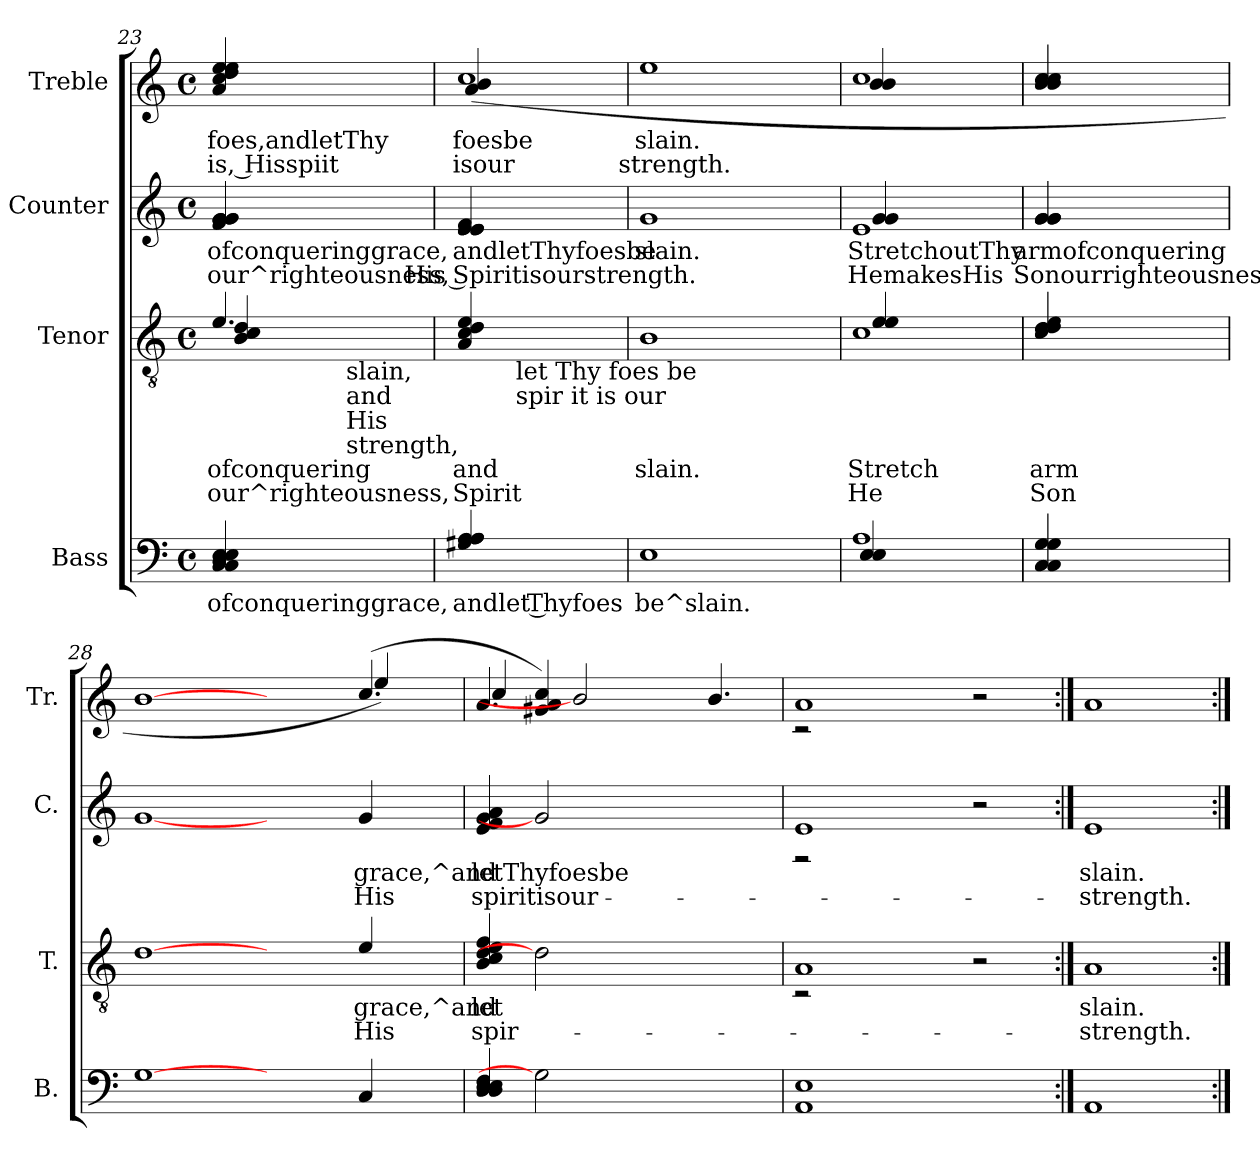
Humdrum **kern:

**kern	**text	**kern	**text	**text	**kern	**text	**text	**kern	**text	**text
*part4	*part4	*part3	*part3	*part3	*part2	*part2	*part2	*part1	*part1	*part1
*staff4	*staff4	*staff3	*staff3	*staff3	*staff2	*staff2	*staff2	*staff1	*staff1	*staff1
*I"Bass	*	*I"Tenor	*	*	*I"Counter	*	*	*I"Treble	*	*
*I'B.	*	*I'T.	*	*	*I'C.	*	*	*I'Tr.	*	*
*clefF4	*	*clefGv2	*	*	*clefG2	*	*	*clefG2	*	*
*k[]	*	*k[]	*	*	*k[]	*	*	*k[]	*	*
*C:	*	*C:	*	*	*C:	*	*	*C:	*	*
*M4/4	*	*M4/4	*	*	*M4/4	*	*	*M4/4	*	*
*met(c)	*	*met(c)	*	*	*met(c)	*	*	*met(c)	*	*
=23	=23	=23	=23	=23	=23	=23	=23	=23	=23	=23
!	!LO:LY:b:rj	!	!LO:LY:a:rj	!LO:LY:a:rj	!	!LO:LY:b:rj	!LO:LY:b:rj	!	!LO:LY:b:rj	!LO:LY:b:rj
*	*	*^	*	*	*	*	*	*	*	*
(<4E/ 4D/ 4C/ 4C/ 4E/	ofconqueringgrace,	(>4.e/	4d/ 4c/ 4B/)	ofconquering	our^righteousness,	(<4g/ 4g/ 4g/ 4g/ 4f/	ofconqueringgrace,	our^righteousness, His	(>4ee/ 4ee/ 4cc/ 4a/ 4dd/	foes,andletThy	is, Hisspiit
!	!	!	!LO:TX:b:t=slain,	!	!	!	!	!	!	!	!
!	!	!	!LO:TX:b:t=and	!	!	!	!	!	!	!	!
!	!	!	!LO:TX:b:t=His	!	!	!	!	!	!	!	!
!	!	!	!LO:TX:b:t=strength,	!	!	!	!	!	!	!	!
8ryy	.	.	8ryy	.	.	8ryy	.	.	8ryy	.	.
=24	=24	=24	=24	=24	=24	=24	=24	=24	=24	=24	=24
!	!LO:LY:b:rj	!	!	!LO:LY:a:rj	!LO:LY:a:rj	!	!LO:LY:b:rj	!LO:LY:b:rj	!	!LO:LY:b:rj	!LO:LY:b:rj
*	*	*v	*v	*	*	*	*	*	*^	*	*
4A/ 4A/ 4G#X/ 4A/	andlet Thyfoes	4e/ 4d/ 4A/ 4c/	and	Spirit	(<4e/ 4e/ 4e/ 4e/ 4f/	andletThyfoesbe	Spiritisourstrength.	1cc	(>4b/ 4a/	foesbe	isour
!	!	!LO:TX:b:t=let Thy foes be	!	!	!	!	!	!	!	!	!
!	!	!LO:TX:b:t=spir it is our	!	!	!	!	!	!	!	!	!
2.ryy	.	2.ryy	.	.	2.ryy	.	.	.	2.ryy	.	.
=25	=25	=25	=25	=25	=25	=25	=25	=25	=25	=25	=25
!	!LO:LY:b:rj	!	!LO:LY:a:rj	!	!	!LO:LY:b:rj	!	!	!	!LO:LY:b:rj	!LO:LY:b:rj
*	*	*	*	*	*	*	*	*v	*v	*	*
1E	be^slain.	1B	slain.	.	1g	slain.	.	1ee	slain.	strength.
=26	=26	=26	=26	=26	=26	=26	=26	=26	=26	=26
*^	*	*	*	*	*	*	*	*	*	*
!	!	!	!LO:TX:b:t=slain.	!	!	!	!	!	!	!	!
!	!	!	!LO:TX:b:t=strength.	!	!	!	!	!	!	!	!
!	!	!LO:LY:b:rj	!	!LO:LY:a:rj	!LO:LY:a:rj	!	!LO:LY:b:rj	!LO:LY:b:rj	!	!LO:LY:b:rj	!
*	*	*	*^	*	*	*^	*	*	*^	*	*
1A	4E/ 4E/	.	1c	4e/ 4e/	Stretch	He	1e	4g/ 4g/	StretchoutThy	HemakesHis	1cc	4b/ 4b/	.	.
.	2.ryy	.	.	2.ryy	.	.	.	2.ryy	.	.	.	2.ryy	.	.
=27	=27	=27	=27	=27	=27	=27	=27	=27	=27	=27	=27	=27	=27	=27
!	!	!LO:LY:b:rj	!	!	!LO:LY:a:rj	!LO:LY:a:rj	!	!	!LO:LY:b:rj	!LO:LY:b:rj	!	!	!LO:LY:b:rj	!
*v	*v	*	*	*	*	*	*v	*v	*	*	*v	*v	*	*
*	*	*v	*v	*	*	*	*	*	*	*	*
4G/ 4C/ 4C/ 4G/	.	4e/ 4d/ 4c/ 4d/	arm	Son	4g/ 4g/ 4g/ 4g/	armofconquering	Sonourrighteousness,	4cc/ 4cc/ 4b/ 4b/	.	.
=28	=28	=28	=28	=28	=28	=28	=28	=28	=28	=28
!	!LO:LY:b:rj	!	!LO:LY:a:rj	!LO:LY:a:rj	!	!LO:LY:b:rj	!LO:LY:b:rj	!	!LO:LY:b:rj	!
*	*	*	*	*	*	*	*	*^	*	*
[1G	.	[1d	.	.	[1g	.	.	[1b	1.ryy	.	.
2ryy	.	2ryy	.	.	2ryy	.	.	2ryy	.	.	.
!	!LO:LY:b:rj	!	!LO:LY:a:rj	!LO:LY:a:rj	!	!LO:LY:b:rj	!LO:LY:b:rj	!	!	!LO:LY:b:rj	!
4C/	.	4e/	grace,^and	His	4g/	grace,^and	His	(>4.cc/	4ee/)	.	.
8ryy	.	8ryy	.	.	8ryy	.	.	.	8ryy	.	.
=29	=29	=29	=29	=29	=29	=29	=29	=29	=29	=29	=29
!	!LO:LY:b:rj	!	!LO:LY:a:rj	!LO:LY:a:rj	!	!LO:LY:b:rj	!LO:LY:b:rj	!	!	!	!
(>4F/ 4E/ 4D/ 4D/ 4E/	.	(>4f/ 4e/ 4d/ 4c/ 4B/	let	spir-	4a/ 4g/ 4f/ 4e/	letThyfoesbe	spiritisour-	(>4.a/	4cc/)	.	.
!	!	!	!	!	!	!	!	!	!	!LO:LY:b:rj	!
2G]	.	2d]	.	.	2g]	.	.	.	4cc/ 4a/ 4g#X/)	.	.
.	.	.	.	.	.	.	.	2b]	.	.	.
.	.	.	.	.	.	.	.	.	2.ryy	.	.
2ryy	.	2ryy	.	.	2ryy	.	.	.	.	.	.
.	.	.	.	.	.	.	.	(>4.b/	.	.	.
=30	=30	=30	=30	=30	=30	=30	=30	=30	=30	=30	=30
!	!LO:LY:b:rj	!	!	!	!	!	!	!	!	!	!
*	*	*^	*	*	*^	*	*	*	*	*	*
1AA 1E	.	1A	2r	.	.	1e	2r	.	.	1a	2r	.	.
.	.	.	1ryy	.	.	.	1ryy	.	.	.	1ryy	.	.
2ryy	.	2r	.	.	.	2r	.	.	.	2r	.	.	.
*	*	*v	*v	*	*	*	*	*	*	*v	*v	*	*
*	*	*	*	*	*v	*v	*	*	*	*	*
=31:|!	=31:|!	=31:|!	=31:|!	=31:|!	=31:|!	=31:|!	=31:|!	=31:|!	=31:|!	=31:|!
!	!LO:LY:b:rj	!	!LO:LY:a:rj	!LO:LY:a:rj	!	!LO:LY:b:rj	!LO:LY:b:rj	!	!LO:LY:b:rj	!
1AA	.	1A	-slain.	strength.	1e	-slain.	strength.	1a	.	.
=:|!	=:|!	=:|!	=:|!	=:|!	=:|!	=:|!	=:|!	=:|!	=:|!	=:|!
*-	*-	*-	*-	*-	*-	*-	*-	*-	*-	*-
